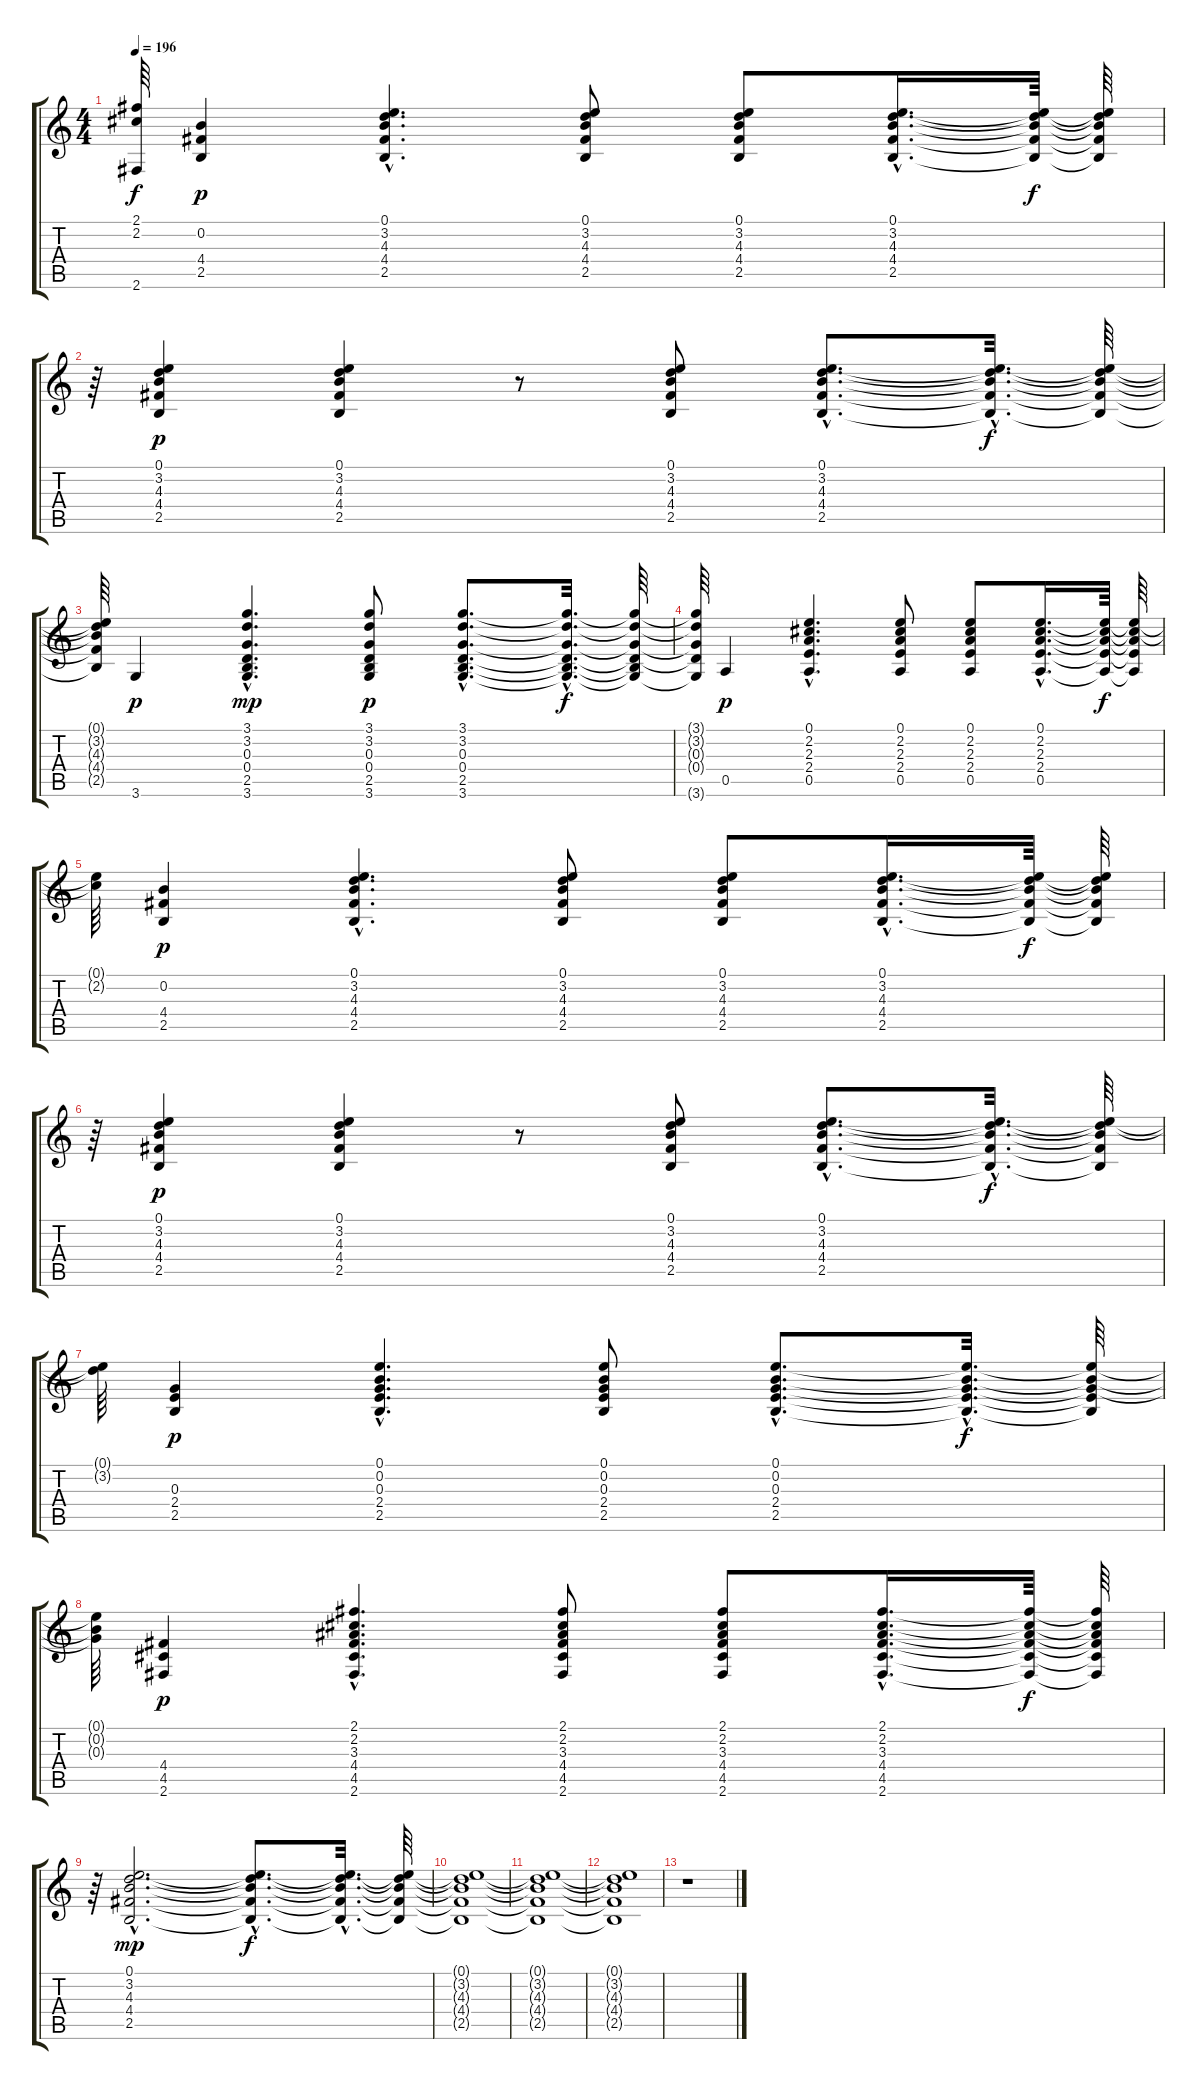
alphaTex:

\track "" {instrument acousticguitarsteel}
\staff {score tabs}
\tuning (E4 B3 G3 D3 A2 E2) {hide}
\ts (4 4)
\tempo 196
\clef g2
\ks c
(2.1{t} 2.2{t} 2.6{t}).64{dy f} (0.2 4.4 2.5).4{dy p} (0.1{hac} 3.2{hac} 4.3{hac} 4.4{hac} 2.5{hac}).4{d} (0.1 3.2 4.3 4.4 2.5).8 (0.1 3.2 4.3 4.4 2.5).8 (0.1{hac} 3.2{hac} 4.3{hac} 4.4{hac} 2.5{hac}).16{d} (0.1{t} 3.2{t} 4.3{t} 4.4{t} 2.5{t}).64{dy f} (0.1{t} 3.2{t} 4.3{t} 4.4{t} 2.5{t}).64 |
r.64 (0.1 3.2 4.3 4.4 2.5).4{dy p} (0.1 3.2 4.3 4.4 2.5).4 r.8 (0.1 3.2 4.3 4.4 2.5).8 (0.1{hac} 3.2{hac} 4.3{hac} 4.4{hac} 2.5{hac}).8{d} (0.1{hac t} 3.2{hac t} 4.3{hac t} 4.4{hac t} 2.5{hac t}).32{d dy f} (0.1{t} 3.2{t} 4.3{t} 4.4{t} 2.5{t}).64 |
(0.1{t} 3.2{t} 4.3{t} 4.4{t} 2.5{t}).64 3.6.4{dy p} (3.1{hac} 3.2{hac} 0.3{hac} 0.4{hac} 2.5{hac} 3.6{hac}).4{d dy mp} (3.1 3.2 0.3 0.4 2.5 3.6).8{dy p} (3.1{hac} 3.2{hac} 0.3{hac} 0.4{hac} 2.5{hac} 3.6{hac}).8{d} (3.1{hac t} 3.2{hac t} 0.3{hac t} 0.4{hac t} 2.5{hac t} 3.6{hac t}).32{d dy f} (3.1{t} 3.2{t} 0.3{t} 0.4{t} 2.5{t} 3.6{t}).64 |
(3.1{t} 3.2{t} 0.3{t} 0.4{t} 3.6{t}).64 0.5.4{dy p} (0.1{hac} 2.2{hac} 2.3{hac} 2.4{hac} 0.5{hac}).4{d} (0.1 2.2 2.3 2.4 0.5).8 (0.1 2.2 2.3 2.4 0.5).8 (0.1{hac} 2.2{hac} 2.3{hac} 2.4{hac} 0.5{hac}).16{d} (0.1{t} 2.2{t} 2.3{t} 2.4{t} 0.5{t}).64{dy f} (0.1{t} 2.2{t} 2.3{t} 2.4{t} 0.5{t}).64 |
(0.1{t} 2.2{t}).64 (0.2 4.4 2.5).4{dy p} (0.1{hac} 3.2{hac} 4.3{hac} 4.4{hac} 2.5{hac}).4{d} (0.1 3.2 4.3 4.4 2.5).8 (0.1 3.2 4.3 4.4 2.5).8 (0.1{hac} 3.2{hac} 4.3{hac} 4.4{hac} 2.5{hac}).16{d} (0.1{t} 3.2{t} 4.3{t} 4.4{t} 2.5{t}).64{dy f} (0.1{t} 3.2{t} 4.3{t} 4.4{t} 2.5{t}).64 |
r.64 (0.1 3.2 4.3 4.4 2.5).4{dy p} (0.1 3.2 4.3 4.4 2.5).4 r.8 (0.1 3.2 4.3 4.4 2.5).8 (0.1{hac} 3.2{hac} 4.3{hac} 4.4{hac} 2.5{hac}).8{d} (0.1{hac t} 3.2{hac t} 4.3{hac t} 4.4{hac t} 2.5{hac t}).32{d dy f} (0.1{t} 3.2{t} 4.3{t} 4.4{t} 2.5{t}).64 |
(0.1{t} 3.2{t}).64 (0.3 2.4 2.5).4{dy p} (0.1{hac} 0.2{hac} 0.3{hac} 2.4{hac} 2.5{hac}).4{d} (0.1 0.2 0.3 2.4 2.5).8 (0.1{hac} 0.2{hac} 0.3{hac} 2.4{hac} 2.5{hac}).8{d} (0.1{hac t} 0.2{hac t} 0.3{hac t} 2.4{hac t} 2.5{hac t}).32{d dy f} (0.1{t} 0.2{t} 0.3{t} 2.4{t} 2.5{t}).64 |
(0.1{t} 0.2{t} 0.3{t}).64 (4.4 4.5 2.6).4{dy p} (2.1{hac} 2.2{hac} 3.3{hac} 4.4{hac} 4.5{hac} 2.6{hac}).4{d} (2.1 2.2 3.3 4.4 4.5 2.6).8 (2.1 2.2 3.3 4.4 4.5 2.6).8 (2.1{hac} 2.2{hac} 3.3{hac} 4.4{hac} 4.5{hac} 2.6{hac}).16{d} (2.1{t} 2.2{t} 3.3{t} 4.4{t} 4.5{t} 2.6{t}).64{dy f} (2.1{t} 2.2{t} 3.3{t} 4.4{t} 4.5{t} 2.6{t}).64 |
r.64 (0.1{hac} 3.2{hac} 4.3{hac} 4.4{hac} 2.5{hac}).2{d dy mp} (0.1{hac t} 3.2{hac t} 4.3{hac t} 4.4{hac t} 2.5{hac t}).8{d dy f} (0.1{hac t} 3.2{hac t} 4.3{hac t} 4.4{hac t} 2.5{hac t}).32{d} (0.1{t} 3.2{t} 4.3{t} 4.4{t} 2.5{t}).64 |
(0.1{t} 3.2{t} 4.3{t} 4.4{t} 2.5{t}).1 |
(0.1{t} 3.2{t} 4.3{t} 4.4{t} 2.5{t}).1 |
(0.1{t} 3.2{t} 4.3{t} 4.4{t} 2.5{t}).1 |
r.1
